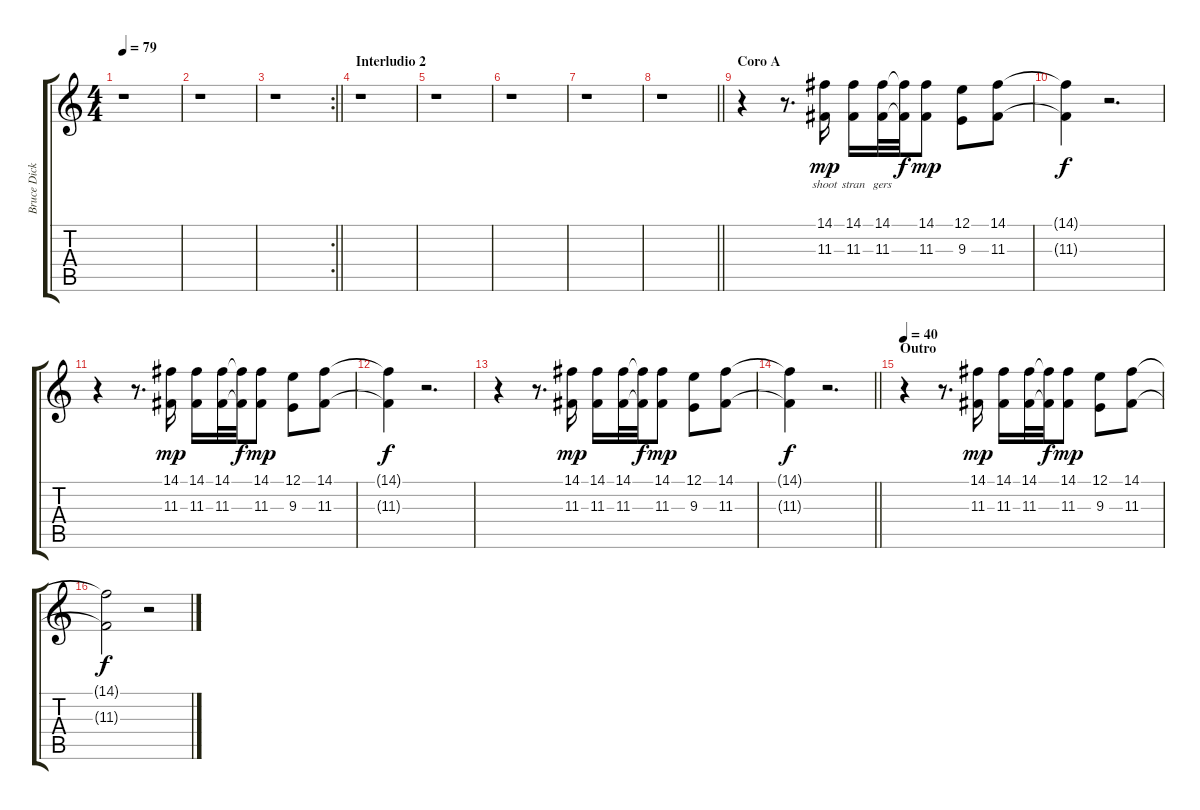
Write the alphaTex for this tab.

\track ("Bruce Dickinson" "Bruce Dick") {instrument lead2sawtooth}
\staff {score tabs}
\tuning (E4 B3 G3 D3 A2 E2) {hide}
\ts (4 4)
\tempo 79
\clef g2
\ks c
r.1{dy mp} |
r.1 |
\rc 2
\barLineRight lightlight
r.1 |
\section ("" "Interludio 2")
r.1 |
r.1 |
r.1 |
r.1 |
\barLineRight lightlight
r.1 |
\section ("" "Coro A")
r.4 r.8{d} (14.1 11.3).16{lyrics (0 "shoot") lyrics (1 "") lyrics (2 "") lyrics (3 "") lyrics (4 "")} (14.1 11.3).16{lyrics (0 "stran") lyrics (1 "") lyrics (2 "") lyrics (3 "") lyrics (4 "")} (14.1 11.3).32{lyrics (0 "gers") lyrics (1 "") lyrics (2 "") lyrics (3 "") lyrics (4 "")} (14.1{t} 11.3{t}).32{dy f} (14.1 11.3).8{dy mp} (12.1 9.3).8 (14.1 11.3).8 |
(14.1{t} 11.3{t}).4{dy f} r.2{d} |
r.4 r.8{d} (14.1 11.3).16{dy mp} (14.1 11.3).16 (14.1 11.3).32 (14.1{t} 11.3{t}).32{dy f} (14.1 11.3).8{dy mp} (12.1 9.3).8 (14.1 11.3).8 |
(14.1{t} 11.3{t}).4{dy f} r.2{d} |
r.4 r.8{d} (14.1 11.3).16{dy mp} (14.1 11.3).16 (14.1 11.3).32 (14.1{t} 11.3{t}).32{dy f} (14.1 11.3).8{dy mp} (12.1 9.3).8 (14.1 11.3).8 |
\barLineRight lightlight
(14.1{t} 11.3{t}).4{dy f} r.2{d} |
\section ("" "Outro")
\tempo 40
r.4 r.8{d} (14.1 11.3).16{dy mp} (14.1 11.3).16 (14.1 11.3).32 (14.1{t} 11.3{t}).32{dy f} (14.1 11.3).8{dy mp} (12.1 9.3).8 (14.1 11.3).8 |
(14.1{t} 11.3{t}).2{dy f volume 0} r.2
